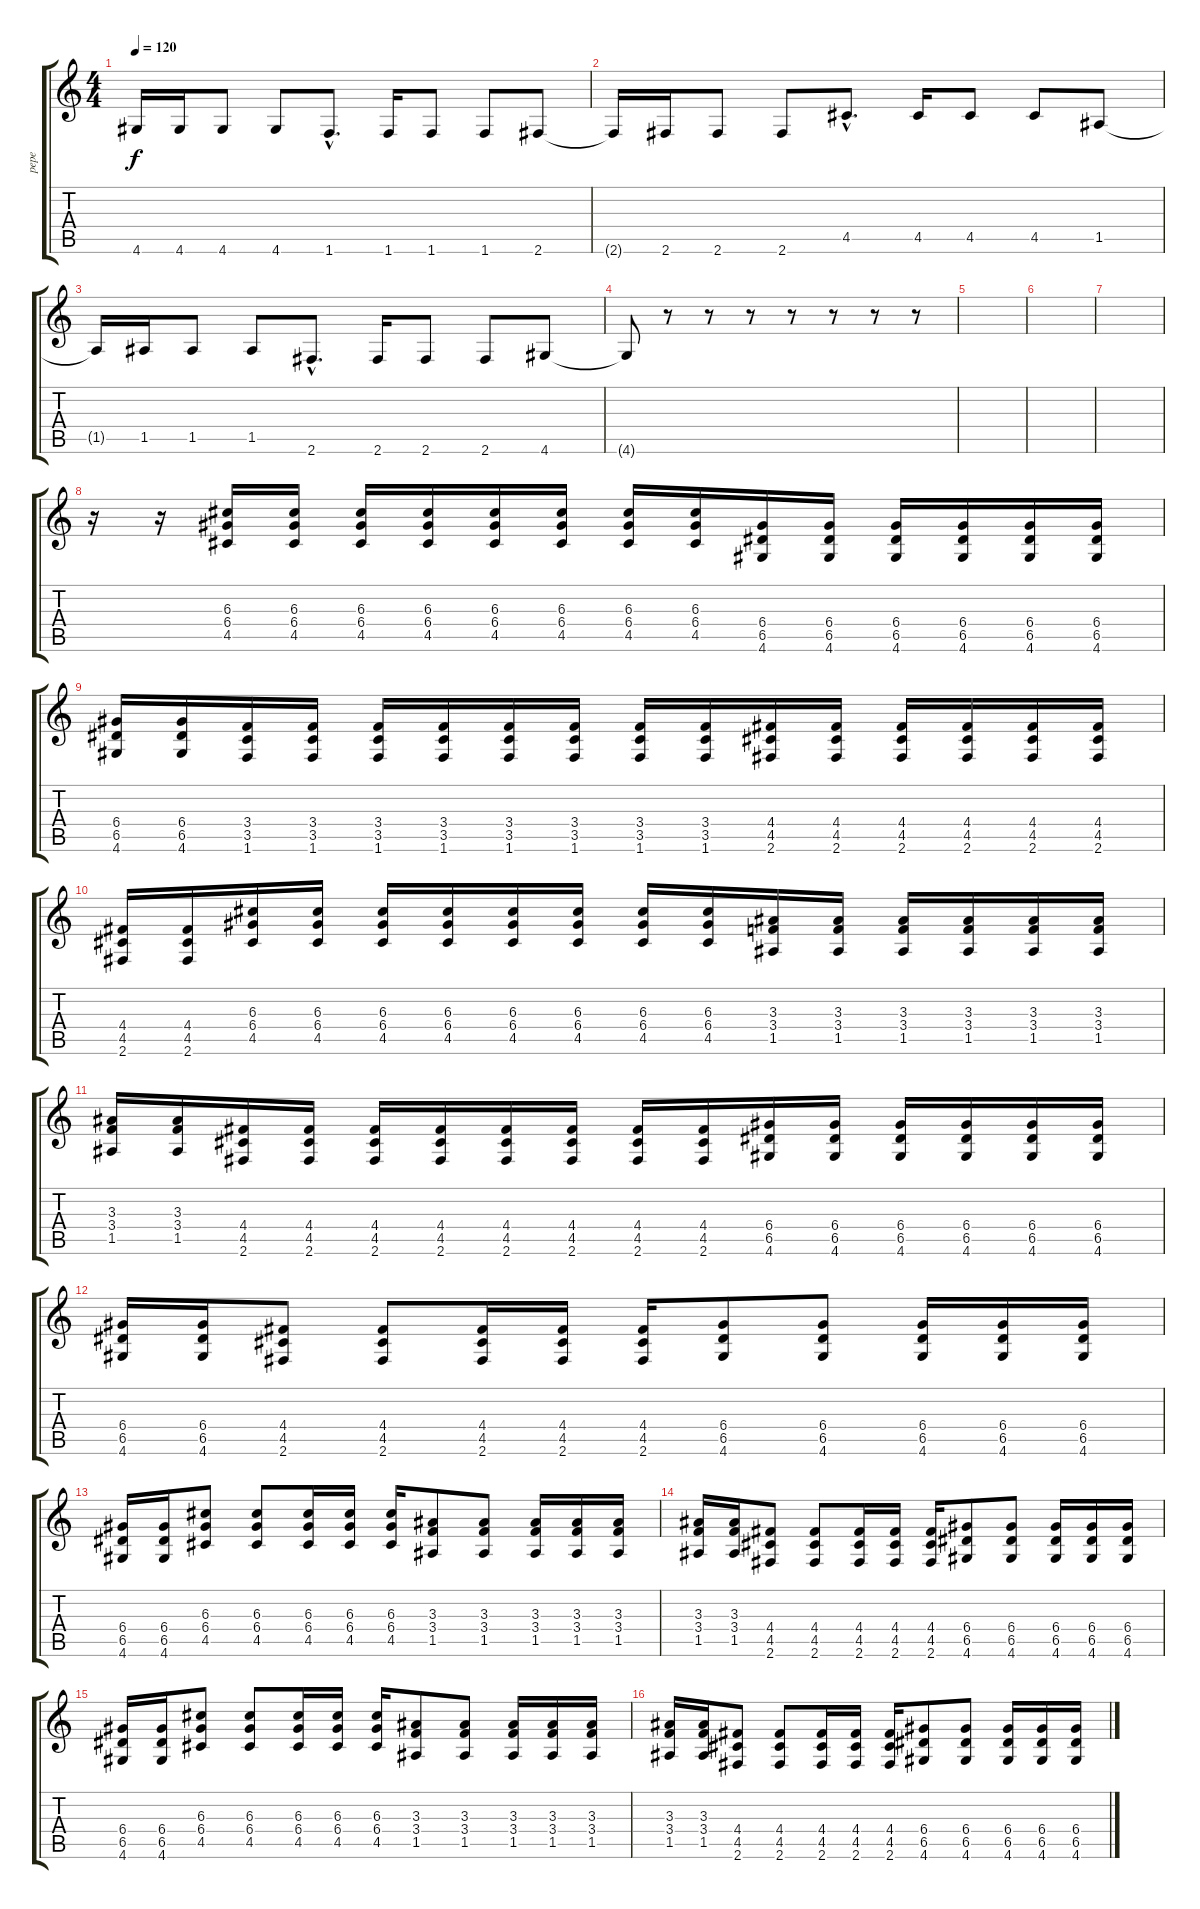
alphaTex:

\track ("pepe" "pepe") {instrument distortionguitar}
\staff {score tabs}
\tuning (E4 B3 G3 D3 A2 E2) {hide}
\ts (4 4)
\tempo 120
\clef g2
\ks c
4.6{t}.16{dy f} 4.6.16 4.6.8 4.6.8 1.6{hac}.8{d} 1.6.16 1.6.8 1.6.8 2.6.8 |
2.6{t}.16 2.6.16 2.6.8 2.6.8 4.5{hac}.8{d} 4.5.16 4.5.8 4.5.8 1.5.8 |
1.5{t}.16 1.5.16 1.5.8 1.5.8 2.6{hac}.8{d} 2.6.16 2.6.8 2.6.8 4.6.8 |
4.6{t}.8 r.8 r.8 r.8 r.8 r.8 r.8 r.8 |
|
|
|
r.16 r.16 (6.3 6.4 4.5).16 (6.3 6.4 4.5).16 (6.3 6.4 4.5).16 (6.3 6.4 4.5).16 (6.3 6.4 4.5).16 (6.3 6.4 4.5).16 (6.3 6.4 4.5).16 (6.3 6.4 4.5).16 (6.4 6.5 4.6).16 (6.4 6.5 4.6).16 (6.4 6.5 4.6).16 (6.4 6.5 4.6).16 (6.4 6.5 4.6).16 (6.4 6.5 4.6).16 |
(6.4 6.5 4.6).16 (6.4 6.5 4.6).16 (3.4 3.5 1.6).16 (3.4 3.5 1.6).16 (3.4 3.5 1.6).16 (3.4 3.5 1.6).16 (3.4 3.5 1.6).16 (3.4 3.5 1.6).16 (3.4 3.5 1.6).16 (3.4 3.5 1.6).16 (4.4 4.5 2.6).16 (4.4 4.5 2.6).16 (4.4 4.5 2.6).16 (4.4 4.5 2.6).16 (4.4 4.5 2.6).16 (4.4 4.5 2.6).16 |
(4.4 4.5 2.6).16 (4.4 4.5 2.6).16 (6.3 6.4 4.5).16 (6.3 6.4 4.5).16 (6.3 6.4 4.5).16 (6.3 6.4 4.5).16 (6.3 6.4 4.5).16 (6.3 6.4 4.5).16 (6.3 6.4 4.5).16 (6.3 6.4 4.5).16 (3.3 3.4 1.5).16 (3.3 3.4 1.5).16 (3.3 3.4 1.5).16 (3.3 3.4 1.5).16 (3.3 3.4 1.5).16 (3.3 3.4 1.5).16 |
(3.3 3.4 1.5).16 (3.3 3.4 1.5).16 (4.4 4.5 2.6).16 (4.4 4.5 2.6).16 (4.4 4.5 2.6).16 (4.4 4.5 2.6).16 (4.4 4.5 2.6).16 (4.4 4.5 2.6).16 (4.4 4.5 2.6).16 (4.4 4.5 2.6).16 (6.4 6.5 4.6).16 (6.4 6.5 4.6).16 (6.4 6.5 4.6).16 (6.4 6.5 4.6).16 (6.4 6.5 4.6).16 (6.4 6.5 4.6).16 |
(6.4 6.5 4.6).16 (6.4 6.5 4.6).16 (4.4 4.5 2.6).8 (4.4 4.5 2.6).8 (4.4 4.5 2.6).16 (4.4 4.5 2.6).16 (4.4 4.5 2.6).16 (6.4 6.5 4.6).8 (6.4 6.5 4.6).8 (6.4 6.5 4.6).16 (6.4 6.5 4.6).16 (6.4 6.5 4.6).16 |
(6.4 6.5 4.6).16 (6.4 6.5 4.6).16 (6.3 6.4 4.5).8 (6.3 6.4 4.5).8 (6.3 6.4 4.5).16 (6.3 6.4 4.5).16 (6.3 6.4 4.5).16 (3.3 3.4 1.5).8 (3.3 3.4 1.5).8 (3.3 3.4 1.5).16 (3.3 3.4 1.5).16 (3.3 3.4 1.5).16 |
(3.3 3.4 1.5).16 (3.3 3.4 1.5).16 (4.4 4.5 2.6).8 (4.4 4.5 2.6).8 (4.4 4.5 2.6).16 (4.4 4.5 2.6).16 (4.4 4.5 2.6).16 (6.4 6.5 4.6).8 (6.4 6.5 4.6).8 (6.4 6.5 4.6).16 (6.4 6.5 4.6).16 (6.4 6.5 4.6).16 |
(6.4 6.5 4.6).16 (6.4 6.5 4.6).16 (6.3 6.4 4.5).8 (6.3 6.4 4.5).8 (6.3 6.4 4.5).16 (6.3 6.4 4.5).16 (6.3 6.4 4.5).16 (3.3 3.4 1.5).8 (3.3 3.4 1.5).8 (3.3 3.4 1.5).16 (3.3 3.4 1.5).16 (3.3 3.4 1.5).16 |
(3.3 3.4 1.5).16 (3.3 3.4 1.5).16 (4.4 4.5 2.6).8 (4.4 4.5 2.6).8 (4.4 4.5 2.6).16 (4.4 4.5 2.6).16 (4.4 4.5 2.6).16 (6.4 6.5 4.6).8 (6.4 6.5 4.6).8 (6.4 6.5 4.6).16 (6.4 6.5 4.6).16 (6.4 6.5 4.6).16
